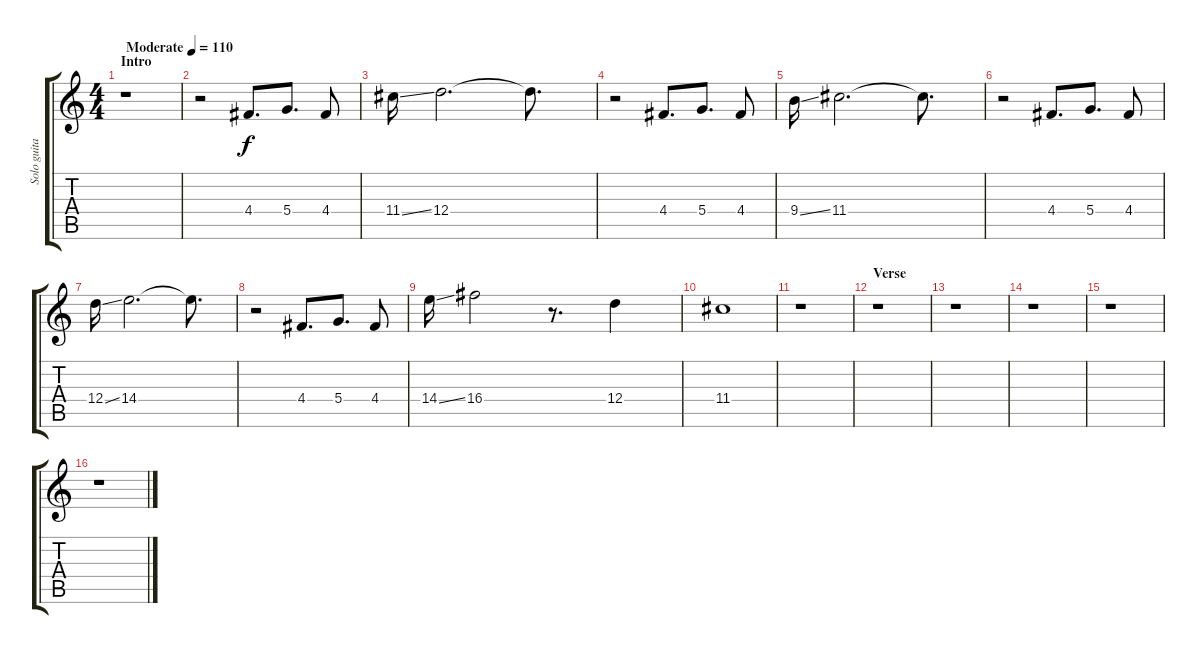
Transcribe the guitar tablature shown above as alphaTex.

\track ("Solo guitar" "Solo guita") {instrument acousticguitarsteel}
\staff {score tabs}
\tuning (E4 B3 G3 D3 A2 E2) {hide}
\ts (4 4)
\section ("" "Intro")
\tempo (110 "Moderate")
\clef g2
\ks c
r.1{dy f instrument acousticguitarsteel} |
r.2 4.4.8{d} 5.4.8{d} 4.4.8 |
11.4{ss}.16 12.4.2{d} 12.4{t}.8{d} |
r.2 4.4.8{d} 5.4.8{d} 4.4.8 |
9.4{ss}.16 11.4.2{d} 11.4{t}.8{d} |
r.2 4.4.8{d} 5.4.8{d} 4.4.8 |
12.4{ss}.16 14.4.2{d} 14.4{t}.8{d} |
r.2 4.4.8{d} 5.4.8{d} 4.4.8 |
14.4{ss}.16 16.4.2 r.8{d} 12.4.4 |
11.4.1 |
r.1 |
\section ("" "Verse")
r.1 |
r.1 |
r.1 |
r.1 |
r.1
